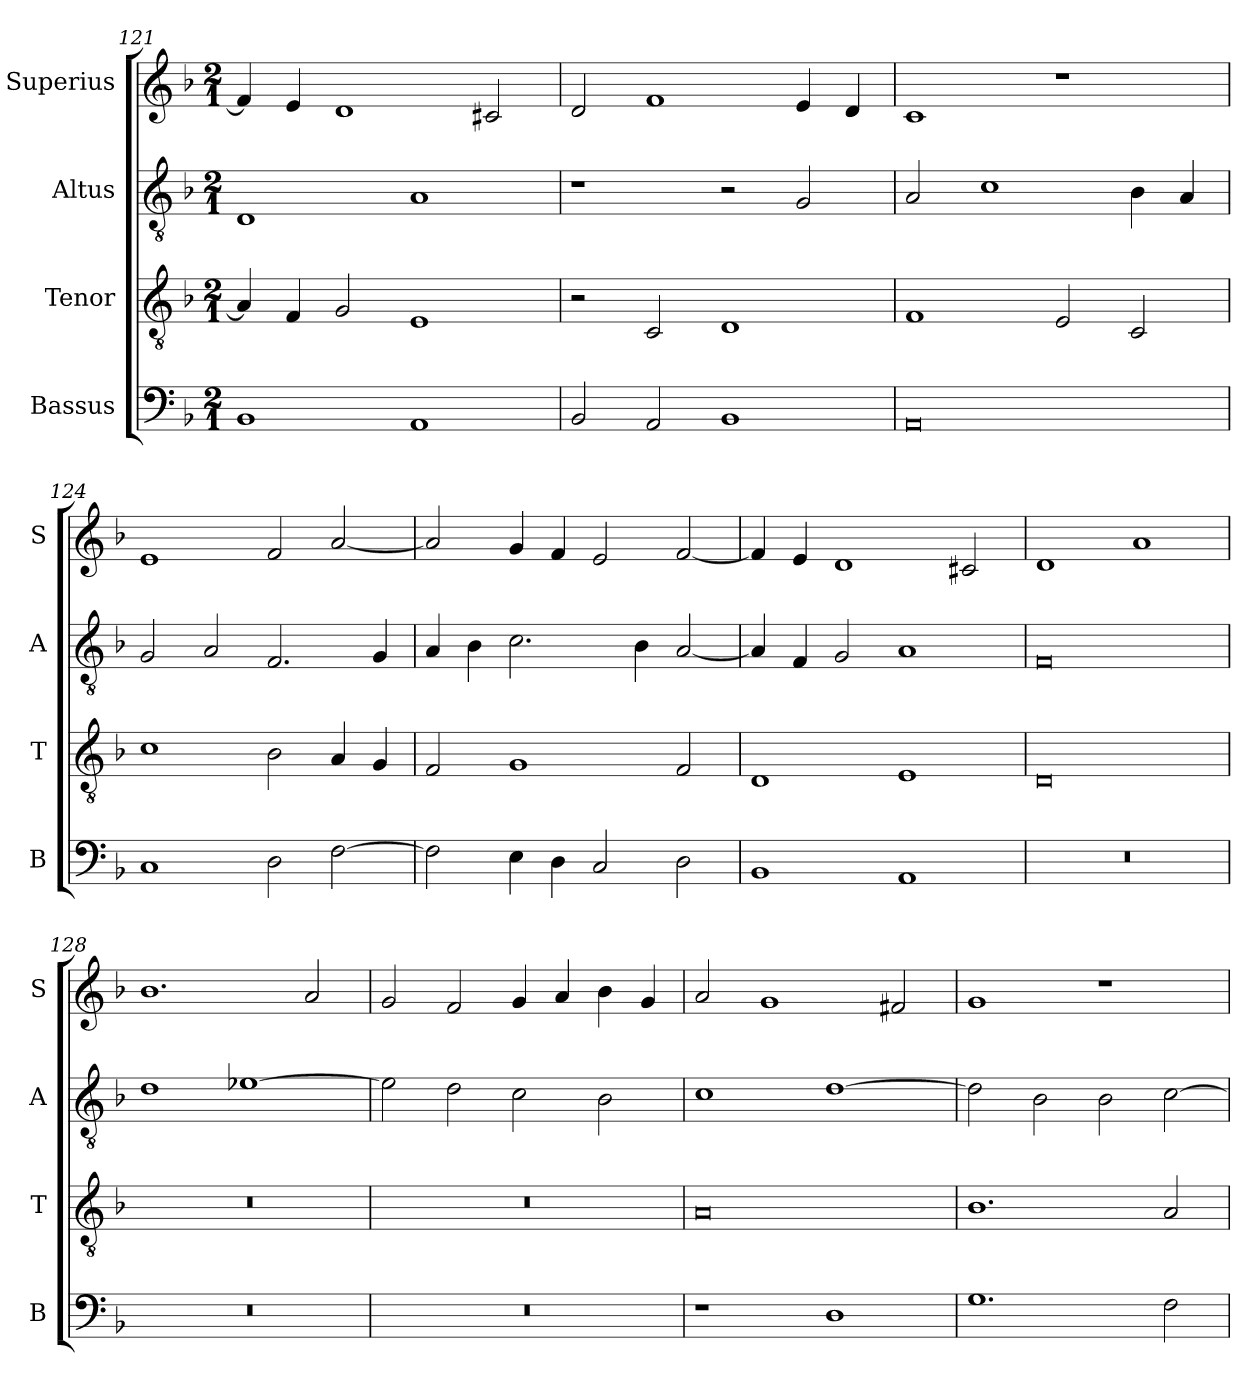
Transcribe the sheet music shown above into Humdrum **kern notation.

**kern	**kern	**kern	**kern
*part4	*part3	*part2	*part1
*staff4	*staff3	*staff2	*staff1
*I"Bassus	*I"Tenor	*I"Altus	*I"Superius
*I'B	*I'T	*I'A	*I'S
*clefF4	*clefGv2	*clefGv2	*clefG2
*k[b-]	*k[b-]	*k[b-]	*k[b-]
*F:	*F:	*F:	*F:
*M2/1	*M2/1	*M2/1	*M2/1
=121	=121	=121	=121
1BB-	4A]	1D	4f]
.	4F	.	4e
.	2G	.	1d
1AA	1E	1A	.
.	.	.	2c#X
=122	=122	=122	=122
2BB-	2r	1r	2d
2AA	2C	.	1f
1BB-	1D	2r	.
.	.	2G	4e
.	.	.	4d
=123	=123	=123	=123
0AA	1F	2A	1c
.	.	1c	.
.	2E	.	1r
.	2C	4B-	.
.	.	4A	.
=124	=124	=124	=124
1C	1c	2G	1e
.	.	2A	.
2D	2B-	2.F	2f
[2F	4A	.	[2a
.	4G	4G	.
=125	=125	=125	=125
2F]	2F	4A	2a]
.	.	4B-	.
4E	1G	2.c	4g
4D	.	.	4f
2C	.	.	2e
.	.	4B-	.
2D	2F	[2A	[2f
=126	=126	=126	=126
1BB-	1D	4A]	4f]
.	.	4F	4e
.	.	2G	1d
1AA	1E	1A	.
.	.	.	2c#X
=127	=127	=127	=127
0r	0D	0F	1d
.	.	.	1a
=128	=128	=128	=128
0r	0r	1d	1.b-
.	.	[1e-X	.
.	.	.	2a
=129	=129	=129	=129
0r	0r	2e-]	2g
.	.	2d	2f
.	.	2c	4g
.	.	.	4a
.	.	2B-	4b-
.	.	.	4g
=130	=130	=130	=130
1r	0A	1c	2a
.	.	.	1g
1D	.	[1d	.
.	.	.	2f#X
=131	=131	=131	=131
1.G	1.B-	2d]	1g
.	.	2B-	.
.	.	2B-	1r
2F	2A	[2c	.
=	=	=	=
*-	*-	*-	*-
